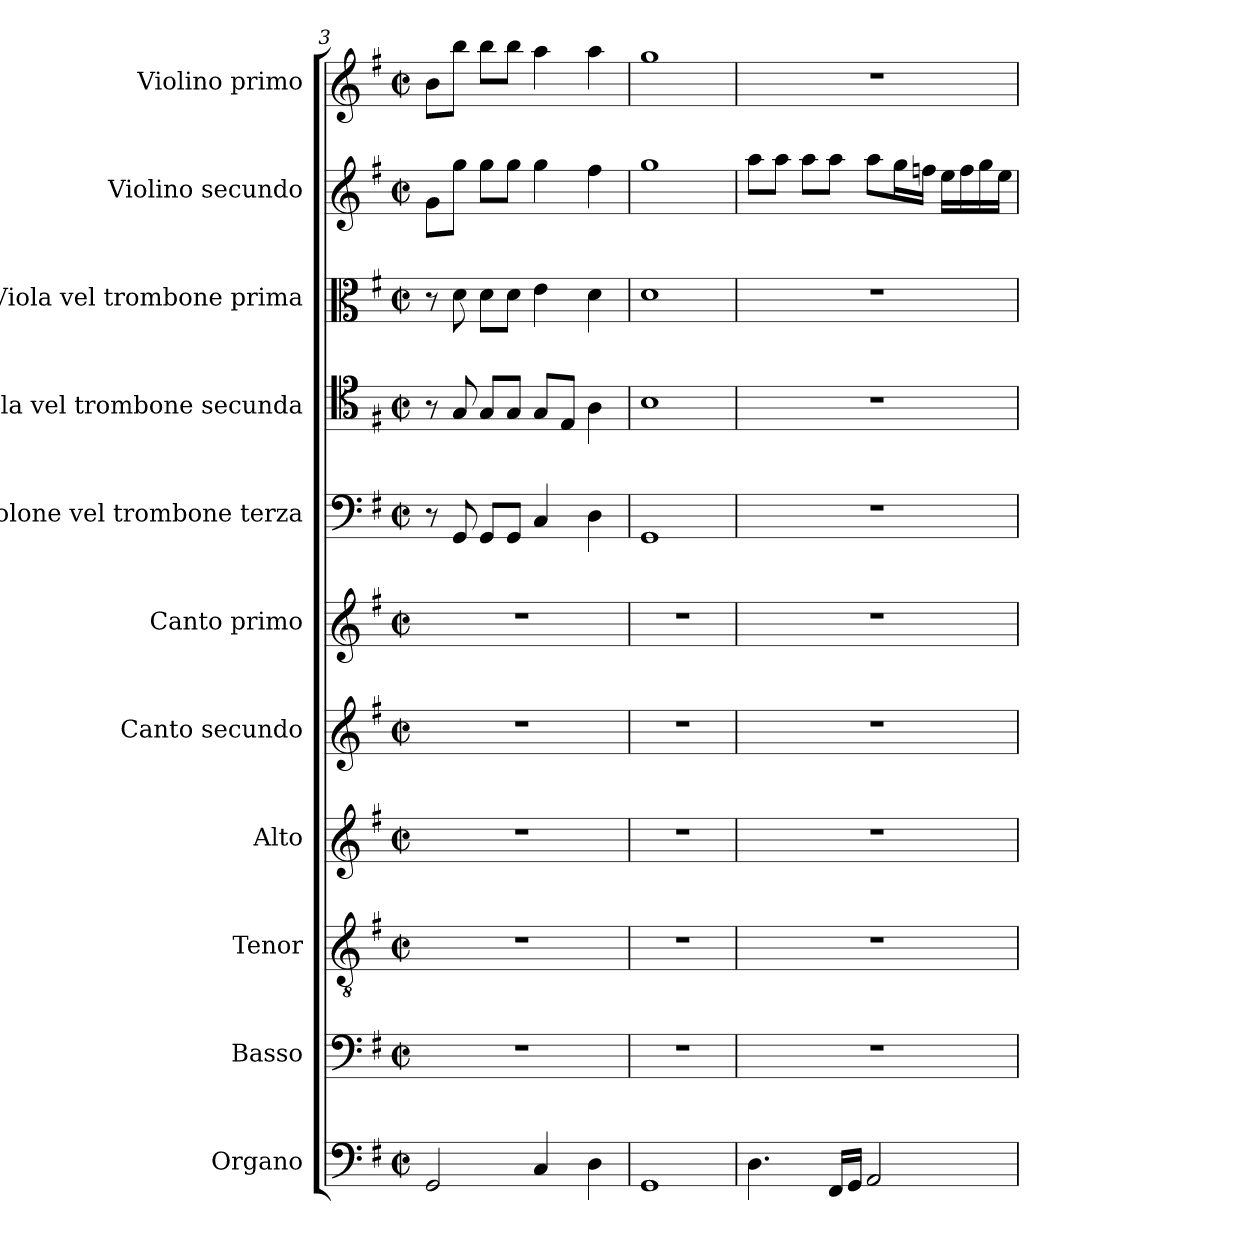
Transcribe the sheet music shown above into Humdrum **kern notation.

**kern	**kern	**kern	**kern	**kern	**kern	**kern	**kern	**kern	**kern	**kern
*part11	*part10	*part9	*part8	*part7	*part6	*part5	*part4	*part3	*part2	*part1
*staff11	*staff10	*staff9	*staff8	*staff7	*staff6	*staff5	*staff4	*staff3	*staff2	*staff1
*I"Organo	*I"Basso	*I"Tenor	*I"Alto	*I"Canto secundo	*I"Canto primo	*I"Violone vel trombone  terza	*I"Viola vel trombone secunda	*I"Viola vel trombone prima	*I"Violino secundo	*I"Violino primo
*	*I'B	*I'T	*I'A	*I'C2	*I'C1	*I'Vn	*I'Va2	*I'Va1	*I'Vi2	*I'Vi1
*clefF4	*clefF4	*clefGv2	*clefG2	*clefG2	*clefG2	*clefF4	*clefC4	*clefC3	*clefG2	*clefG2
*k[f#]	*k[f#]	*k[f#]	*k[f#]	*k[f#]	*k[f#]	*k[f#]	*k[f#]	*k[f#]	*k[f#]	*k[f#]
*G:	*G:	*G:	*G:	*G:	*G:	*G:	*G:	*G:	*G:	*G:
*M2/2	*M2/2	*M2/2	*M2/2	*M2/2	*M2/2	*M2/2	*M2/2	*M2/2	*M2/2	*M2/2
*met(c|)	*met(c|)	*met(c|)	*met(c|)	*met(c|)	*met(c|)	*met(c|)	*met(c|)	*met(c|)	*met(c|)	*met(c|)
=3	=3	=3	=3	=3	=3	=3	=3	=3	=3	=3
2GG/	1r	1r	1r	1r	1r	8r	8r	8r	8g\L	8b\L
.	.	.	.	.	.	8GG/	8G/	8d\	8gg\J	8bb\J
.	.	.	.	.	.	8GG/L	8G/L	8d\L	8gg\L	8bb\L
.	.	.	.	.	.	8GG/J	8G/J	8d\J	8gg\J	8bb\J
4C/	.	.	.	.	.	4C/	8G/L	4e\	4gg\	4aa\
.	.	.	.	.	.	.	8E/J	.	.	.
4D\	.	.	.	.	.	4D\	4A\	4d\	4ff#\	4aa\
=4	=4	=4	=4	=4	=4	=4	=4	=4	=4	=4
1GG	1r	1r	1r	1r	1r	1GG	1B	1d	1gg	1gg
!!LO:PB:g=z
=5	=5	=5	=5	=5	=5	=5	=5	=5	=5	=5
4.D\	1r	1r	1r	1r	1r	1r	1r	1r	8aa\L	1r
.	.	.	.	.	.	.	.	.	8aa\J	.
.	.	.	.	.	.	.	.	.	8aa\L	.
16FF#/LL	.	.	.	.	.	.	.	.	8aa\J	.
16GG/JJ	.	.	.	.	.	.	.	.	.	.
2AA/	.	.	.	.	.	.	.	.	8aa\L	.
.	.	.	.	.	.	.	.	.	16gg\L	.
.	.	.	.	.	.	.	.	.	16ffn\JJ	.
.	.	.	.	.	.	.	.	.	16ee\LL	.
.	.	.	.	.	.	.	.	.	16ff\	.
.	.	.	.	.	.	.	.	.	16gg\	.
.	.	.	.	.	.	.	.	.	16ee\JJ	.
=	=	=	=	=	=	=	=	=	=	=
*-	*-	*-	*-	*-	*-	*-	*-	*-	*-	*-
